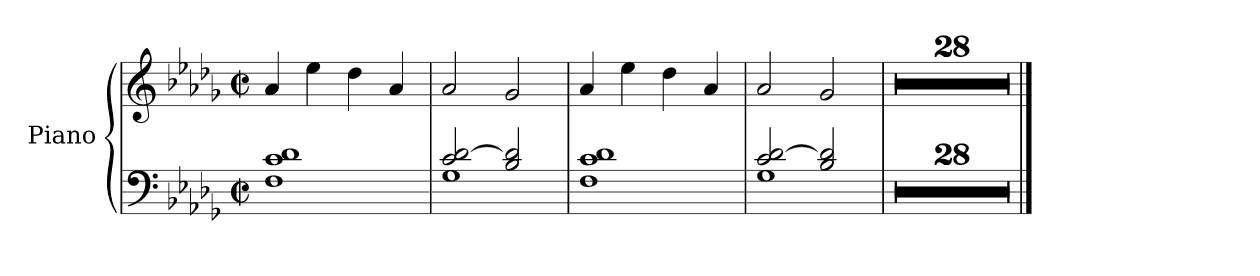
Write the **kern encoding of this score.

**kern	**kern
*part1	*part1
*staff2	*staff1
*I"Piano	*
*I'Pno.	*
*clefF4	*clefG2
*k[b-e-a-d-g-]	*k[b-e-a-d-g-]
*M2/2	*M2/2
*met(c|)	*met(c|)
=1	=1
*^	*
1c 1d-	1F	4a-/
.	.	4ee-\
.	.	4dd-\
.	.	4a-/
=2	=2	=2
2c/ [2d-/	1G-	2a-/
2B-/ 2d-/]	.	2g-/
=3	=3	=3
1c 1d-	1F	4a-/
.	.	4ee-\
.	.	4dd-\
.	.	4a-/
=4	=4	=4
2c/ [2d-/	1G-	2a-/
2B-/ 2d-/]	.	2g-/
*v	*v	*
=5	=5
1r	1r
=6	=6
1r	1r
=7	=7
1r	1r
=8	=8
1r	1r
=9	=9
1r	1r
=10	=10
1r	1r
=11	=11
1r	1r
=12	=12
1r	1r
=13	=13
1r	1r
!!LO:LB:g=z
=14	=14
1r	1r
=15	=15
1r	1r
=16	=16
1r	1r
=17	=17
1r	1r
=18	=18
1r	1r
=19	=19
1r	1r
=20	=20
1r	1r
=21	=21
1r	1r
=22	=22
1r	1r
=23	=23
1r	1r
=24	=24
1r	1r
=25	=25
1r	1r
=26	=26
1r	1r
=27	=27
1r	1r
=28	=28
1r	1r
=29	=29
1r	1r
=30	=30
1r	1r
!!LO:LB:g=z
=31	=31
1r	1r
=32	=32
1r	1r
==	==
*-	*-
